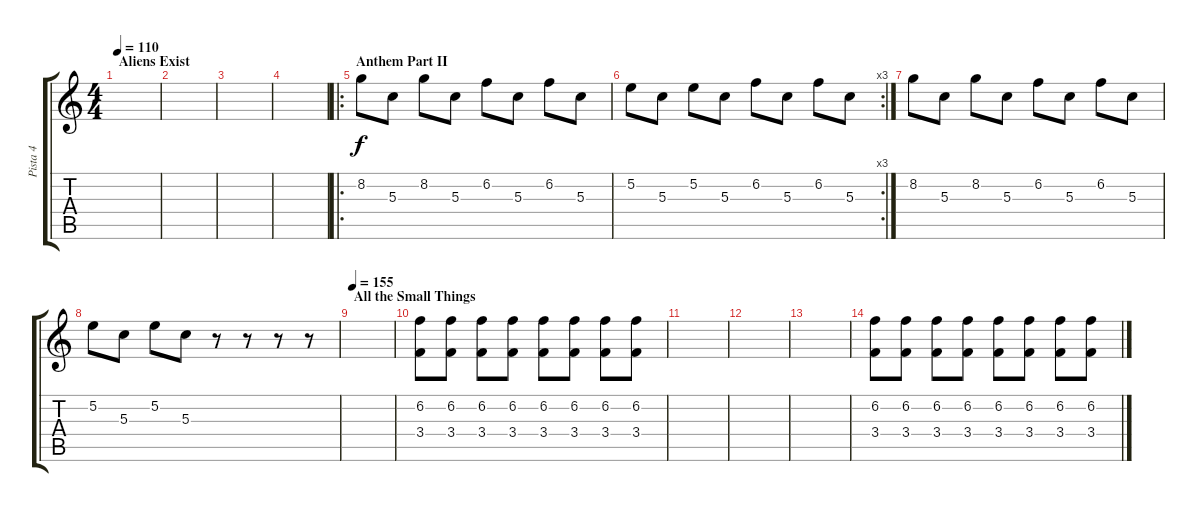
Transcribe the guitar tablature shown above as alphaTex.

\track ("Pista 4" "Pista 4") {instrument distortionguitar}
\staff {score tabs}
\tuning (E4 B3 G3 D3 A2 E2) {hide}
\ts (4 4)
\section ("" "Aliens Exist")
\tempo 110
\clef g2
\ks c
|
|
|
|
\ro
\section ("" "Anthem Part II")
8.2.8{instrument electricguitarclean} 5.3.8 8.2.8 5.3.8 6.2.8 5.3.8 6.2.8 5.3.8 |
\rc 3
5.2.8 5.3.8 5.2.8 5.3.8 6.2.8 5.3.8 6.2.8 5.3.8 |
8.2.8 5.3.8 8.2.8 5.3.8 6.2.8 5.3.8 6.2.8 5.3.8 |
5.2.8 5.3.8 5.2.8 5.3.8 r.8 r.8 r.8 r.8 |
\section ("" "All the Small Things")
\tempo 155
|
(6.2 3.4).8 (6.2 3.4).8 (6.2 3.4).8 (6.2 3.4).8 (6.2 3.4).8 (6.2 3.4).8 (6.2 3.4).8 (6.2 3.4).8 |
|
|
|
(6.2 3.4).8 (6.2 3.4).8 (6.2 3.4).8 (6.2 3.4).8 (6.2 3.4).8 (6.2 3.4).8 (6.2 3.4).8 (6.2 3.4).8
